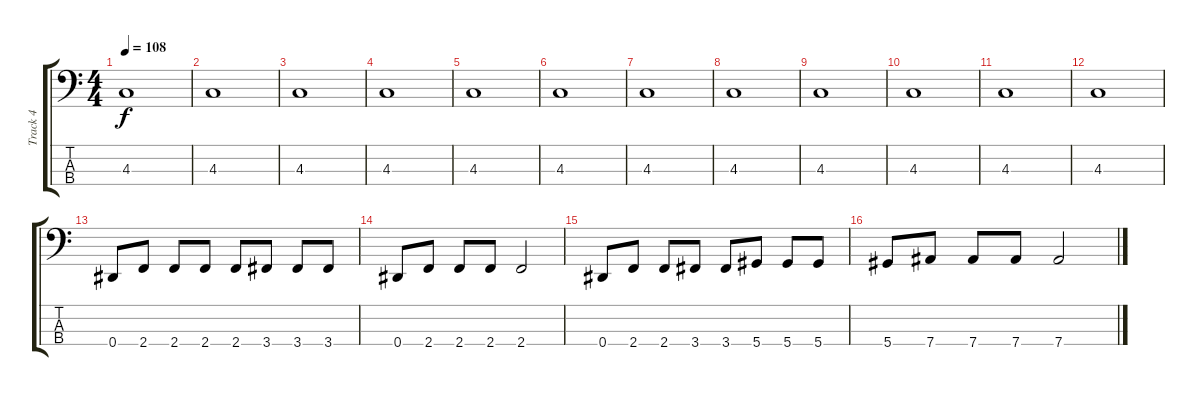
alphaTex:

\track ("Track 4" "Track 4") {instrument electricbasspick}
\staff {score tabs}
\tuning (Gb2 Db2 Ab1 Eb1) {hide}
\ts (4 4)
\tempo 108
\clef f4
\ks c
4.3.1{dy f} |
4.3.1 |
4.3.1 |
4.3.1 |
4.3.1 |
4.3.1 |
4.3.1 |
4.3.1 |
4.3.1 |
4.3.1 |
4.3.1 |
4.3.1 |
0.4.8 2.4.8 2.4.8 2.4.8 2.4.8 3.4.8 3.4.8 3.4.8 |
0.4.8 2.4.8 2.4.8 2.4.8 2.4.2 |
0.4.8 2.4.8 2.4.8 3.4.8 3.4.8 5.4.8 5.4.8 5.4.8 |
5.4.8 7.4.8 7.4.8 7.4.8 7.4.2
